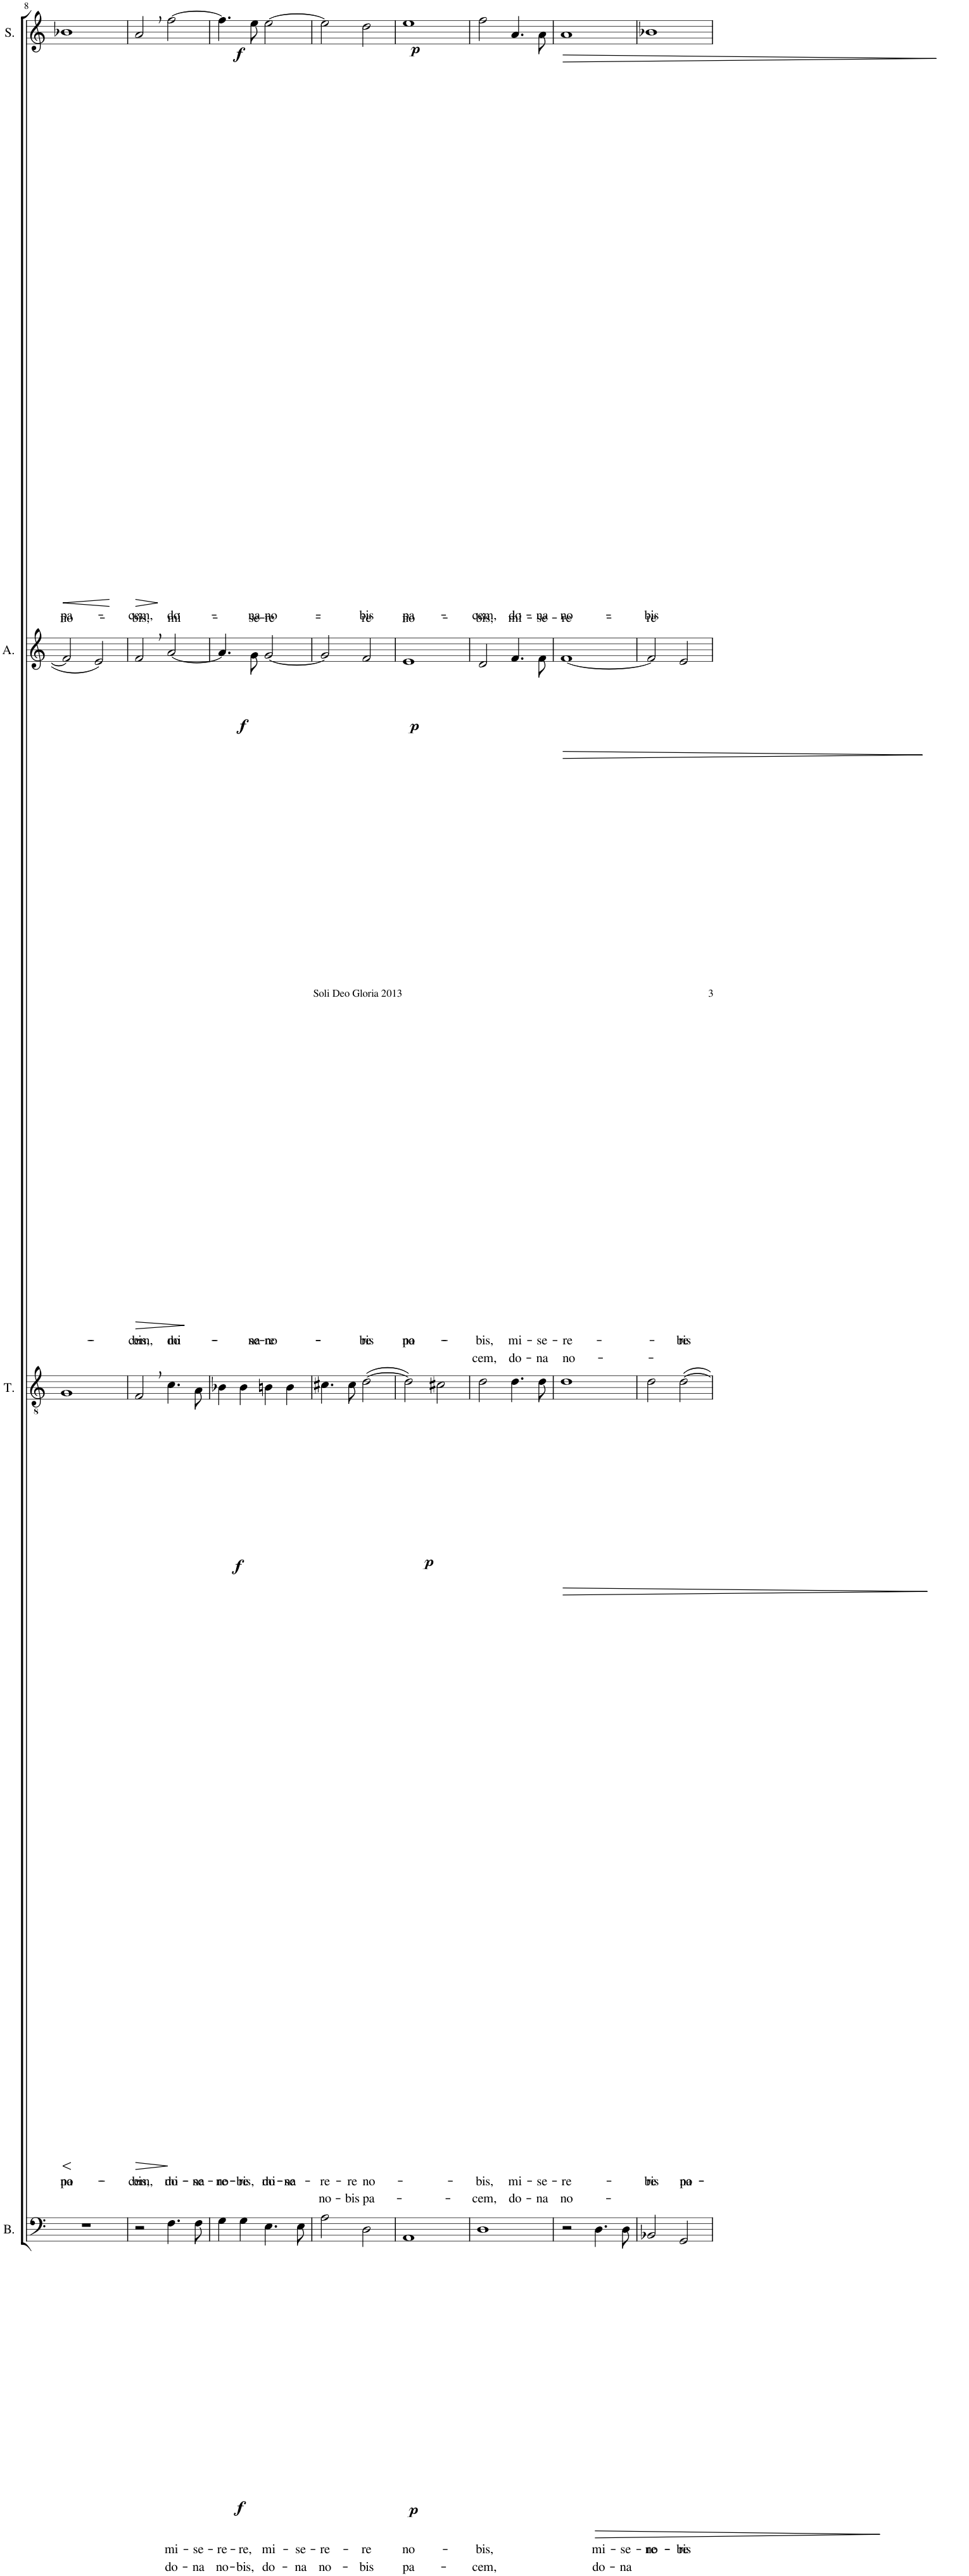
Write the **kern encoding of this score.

**kern	**text	**text	**dynam	**kern	**text	**text	**dynam	**kern	**text	**text	**dynam	**kern	**text	**text	**dynam
*part4	*part4	*part4	*part4	*part3	*part3	*part3	*part3	*part2	*part2	*part2	*part2	*part1	*part1	*part1	*part1
*staff4	*staff4	*staff4	*staff4	*staff3	*staff3	*staff3	*staff3	*staff2	*staff2	*staff2	*staff2	*staff1	*staff1	*staff1	*staff1
*I"Bass	*	*	*	*I"Tenor	*	*	*	*I"Alto	*	*	*	*I"Soprano	*	*	*
*I'B.	*	*	*	*I'T.	*	*	*	*I'A.	*	*	*	*I'S.	*	*	*
!!LO:PB:g=z
*clefF4	*	*	*	*clefGv2	*	*	*	*clefG2	*	*	*	*clefG2	*	*	*
*k[]	*	*	*	*k[]	*	*	*	*k[]	*	*	*	*k[]	*	*	*
*M4/4	*	*	*	*M4/4	*	*	*	*M4/4	*	*	*	*M4/4	*	*	*
*met(c|)	*	*	*	*met(c|)	*	*	*	*met(c|)	*	*	*	*met(c|)	*	*	*
=8	=8	=8	=8	=8	=8	=8	=8	=8	=8	=8	=8	=8	=8	=8	=8
!	!	!	!	!	!LO:LY:b	!LO:LY:b	!LO:HP:b	!	!	!	!	!	!LO:LY:b	!LO:LY:b	!LO:HP:b
1r	.	.	.	1G	no-	pa-	<	2f/]	.	.	.	1b-X	no-	pa-	<
.	.	.	.	.	.	.	.	2e/	.	.	.	.	.	.	.
.	.	.	.	.	.	.	[	.	.	.	.	.	.	.	[
=9	=9	=9	=9	=9	=9	=9	=9	=9	=9	=9	=9	=9	=9	=9	=9
!	!	!	!	!	!LO:LY:b	!LO:LY:b	!LO:HP:b	!	!LO:LY:b	!LO:LY:b	!LO:HP:b	!	!LO:LY:b	!LO:LY:b	!LO:HP:b
2r	.	.	.	2F,/	-bis,	-cem,	>	2f,/	-bis,	-cem,	>	2a,/	-bis,	-cem,	>
!	!LO:LY:b	!LO:LY:b	!LO:DY:b	!	!LO:LY:b	!LO:LY:b	!LO:DY:b	!	!LO:LY:b	!LO:LY:b	!LO:DY:b	!	!LO:LY:b	!LO:LY:b	!LO:DY:b
4.F\	mi-	do-	f	4.c\	mi-	do-	f	[2a/	mi-	do-	f	[2ff\	mi-	do-	f
!	!LO:LY:b	!LO:LY:b	!	!	!LO:LY:b	!LO:LY:b	!	!	!	!	!	!	!	!	!
8F\	-se-	-na	.	8A\	-se-	-na	.	.	.	.	.	.	.	.	.
.	.	.	.	.	.	.	]	.	.	.	]	.	.	.	]
=10	=10	=10	=10	=10	=10	=10	=10	=10	=10	=10	=10	=10	=10	=10	=10
!	!LO:LY:b	!LO:LY:b	!	!	!LO:LY:b	!LO:LY:b	!	!	!	!	!	!	!	!	!
4G\	-re-	no-	.	4B-X\	-re-	no-	.	4.a/]	.	.	.	4.ff\]	.	.	.
!	!LO:LY:b	!LO:LY:b	!	!	!LO:LY:b	!LO:LY:b	!	!	!	!	!	!	!	!	!
4G\	-re,	-bis,	.	4B-\	-re	-bis,	.	.	.	.	.	.	.	.	.
!	!	!	!	!	!	!	!	!	!LO:LY:b	!LO:LY:b	!	!	!LO:LY:b	!LO:LY:b	!
.	.	.	.	.	.	.	.	8g\	-se-	-na	.	8ee\	-se-	-na	.
!	!LO:LY:b	!LO:LY:b	!	!	!LO:LY:b	!LO:LY:b	!	!	!LO:LY:b	!LO:LY:b	!	!	!LO:LY:b	!LO:LY:b	!
4.E\	mi-	do-	.	4Bn\	mi-	do-	.	[2g/	-re-	no-	.	[2ee\	-re-	no-	.
!	!	!	!	!	!LO:LY:b	!LO:LY:b	!	!	!	!	!	!	!	!	!
.	.	.	.	4B\	-se-	-na	.	.	.	.	.	.	.	.	.
!	!LO:LY:b	!LO:LY:b	!	!	!	!	!	!	!	!	!	!	!	!	!
8E\	-se-	-na	.	.	.	.	.	.	.	.	.	.	.	.	.
=11	=11	=11	=11	=11	=11	=11	=11	=11	=11	=11	=11	=11	=11	=11	=11
!	!LO:LY:b	!LO:LY:b	!	!	!LO:LY:b	!LO:LY:b	!	!	!	!	!	!	!	!	!
2A\	-re-	no-	.	4.c#X\	-re-	no-	.	2g/]	.	.	.	2ee\]	.	.	.
!	!	!	!	!	!LO:LY:b	!LO:LY:b	!	!	!	!	!	!	!	!	!
.	.	.	.	8c#\	-re	-bis	.	.	.	.	.	.	.	.	.
!	!LO:LY:b	!LO:LY:b	!	!	!LO:LY:b	!LO:LY:b	!LO:DY:b	!	!LO:LY:b	!LO:LY:b	!	!	!LO:LY:b	!LO:LY:b	!
2D\	-re	-bis	.	([2d\	no-	pa-	p	2f/	-re	-bis	.	2dd\	-re	-bis	.
=12	=12	=12	=12	=12	=12	=12	=12	=12	=12	=12	=12	=12	=12	=12	=12
!	!LO:LY:b	!LO:LY:b	!LO:DY:b	!	!	!	!	!	!LO:LY:b	!LO:LY:b	!LO:DY:b	!	!LO:LY:b	!LO:LY:b	!LO:DY:b
1AA	no-	pa-	p	2d\])	.	.	.	1e	no-	pa-	p	1ee	no-	pa-	p
.	.	.	.	2c#X\	.	.	.	.	.	.	.	.	.	.	.
=13	=13	=13	=13	=13	=13	=13	=13	=13	=13	=13	=13	=13	=13	=13	=13
!	!LO:LY:b	!LO:LY:b	!	!	!LO:LY:b	!LO:LY:b	!	!	!LO:LY:b	!LO:LY:b	!	!	!LO:LY:b	!LO:LY:b	!
1D	-bis,	-cem,	.	2d\	-bis,	-cem,	.	2d/	-bis,	-cem,	.	2ff\	-bis,	-cem,	.
!	!	!	!	!	!LO:LY:b	!LO:LY:b	!	!	!LO:LY:b	!LO:LY:b	!	!	!LO:LY:b	!LO:LY:b	!
.	.	.	.	4.d\	mi-	do-	.	4.f/	mi-	do-	.	4.a/	mi-	do-	.
!	!	!	!	!	!LO:LY:b	!LO:LY:b	!	!	!LO:LY:b	!LO:LY:b	!	!	!LO:LY:b	!LO:LY:b	!
.	.	.	.	8d\	-se-	-na	.	8f\	-se-	-na	.	8a\	-se-	-na	.
=14	=14	=14	=14	=14	=14	=14	=14	=14	=14	=14	=14	=14	=14	=14	=14
!	!	!	!	!	!LO:LY:b	!LO:LY:b	!LO:HP:b	!	!LO:LY:b	!LO:LY:b	!LO:HP:b	!	!LO:LY:b	!LO:LY:b	!LO:HP:b
2r	.	.	.	1d	-re-	no-	>	[1f	-re-	no-	>	1a	-re-	no-	>
!	!LO:LY:b	!LO:LY:b	!LO:HP:b	!	!	!	!	!	!	!	!	!	!	!	!
4.D\	mi-	do-	>	.	.	.	.	.	.	.	.	.	.	.	.
!	!LO:LY:b	!LO:LY:b	!	!	!	!	!	!	!	!	!	!	!	!	!
8D\	-se-	-na	.	.	.	.	.	.	.	.	.	.	.	.	.
.	.	.	]	.	.	.	]	.	.	.	]	.	.	.	]
=15	=15	=15	=15	=15	=15	=15	=15	=15	=15	=15	=15	=15	=15	=15	=15
!	!LO:LY:b	!LO:LY:b	!	!	!LO:LY:b	!LO:LY:b	!	!	!	!	!	!	!LO:LY:b	!LO:LY:b	!
2BB-X/	-re-	no-	.	2d\	-re	-bis	.	2f/]	.	.	.	1b-X	-re	-bis	.
!	!LO:LY:b	!LO:LY:b	!	!	!LO:LY:b	!LO:LY:b	!	!	!LO:LY:b	!LO:LY:b	!	!	!	!	!
2GG/	-re	-bis	.	[2d\	no-	pa-	.	2e/	-re	-bis	.	.	.	.	.
=	=	=	=	=	=	=	=	=	=	=	=	=	=	=	=
*-	*-	*-	*-	*-	*-	*-	*-	*-	*-	*-	*-	*-	*-	*-	*-
